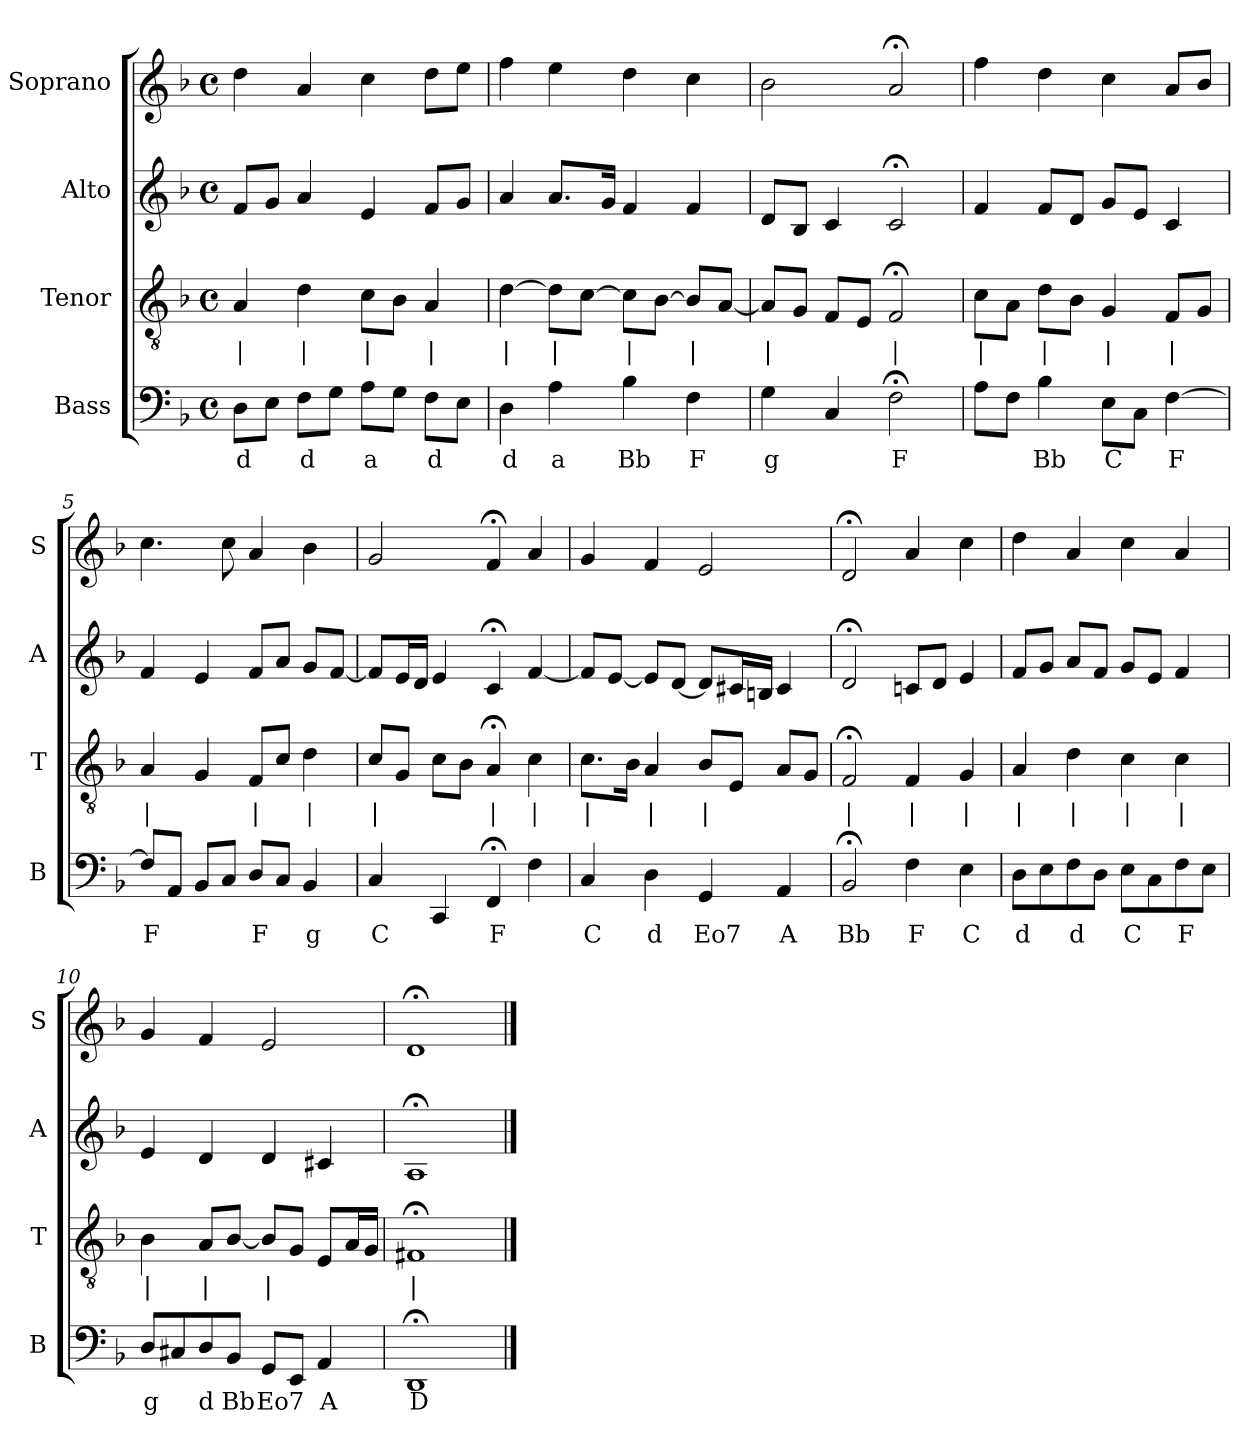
**kern	**text	**kern	**text	**kern	**kern
*part4	*part4	*part3	*part3	*part2	*part1
*staff4	*staff4	*staff3	*staff3	*staff2	*staff1
*I"Bass	*	*I"Tenor	*	*I"Alto	*I"Soprano
*I'B	*	*I'T	*	*I'A	*I'S
*clefF4	*	*clefGv2	*	*clefG2	*clefG2
*k[b-]	*	*k[b-]	*	*k[b-]	*k[b-]
*d:	*	*d:	*	*d:	*d:
*M4/4	*	*M4/4	*	*M4/4	*M4/4
*met(c)	*	*met(c)	*	*met(c)	*met(c)
*MM100	*	*MM100	*	*MM100	*MM100
=1	=1	=1	=1	=1	=1
8DL	d	4A	|	8fL	4dd
8EJ	.	.	.	8gJ	.
8FL	d	4d	|	4a	4a
8GJ	.	.	.	.	.
8AL	a	8cL	|	4e	4cc
8GJ	.	8B-J	.	.	.
8FL	d	4A	|	8fL	8ddL
8EJ	.	.	.	8gJ	8eeJ
=2	=2	=2	=2	=2	=2
4D	d	[4d	|	4a	4ff
4A	a	8dL]	|	8.aL	4ee
.	.	[8cJ	.	.	.
.	.	.	.	16gJk	.
4B-	Bb	8cL]	|	4f	4dd
.	.	[8B-J	.	.	.
4F	F	8B-L]	|	4f	4cc
.	.	[8AJ	.	.	.
=3	=3	=3	=3	=3	=3
4G	g	8AL]	|	8dL	2b-
.	.	8GJ	.	8B-J	.
4C	.	8FL	.	4c	.
.	.	8EJ	.	.	.
2F;<	F	2F;<	|	2c;<	2a;<
=4	=4	=4	=4	=4	=4
8AL	.	8cL	|	4f	4ff
8FJ	.	8AJ	.	.	.
4B-	Bb	8dL	|	8fL	4dd
.	.	8B-J	.	8dJ	.
8EL	C	4G	|	8gL	4cc
8CJ	.	.	.	8eJ	.
[4F	F	8FL	|	4c	8aL
.	.	8GJ	.	.	8b-J
=5	=5	=5	=5	=5	=5
8FL]	F	4A	|	4f	4.cc
8AAJ	.	.	.	.	.
8BB-L	.	4G	.	4e	.
8CJ	.	.	.	.	8cc
8DL	F	8FL	|	8fL	4a
8CJ	.	8cJ	.	8aJ	.
4BB-	g	4d	|	8gL	4b-
.	.	.	.	[8fJ	.
=6	=6	=6	=6	=6	=6
4C	C	8cL	|	8fL]	2g
.	.	8GJ	.	16eL	.
.	.	.	.	16dJJ	.
4CC	.	8cL	.	4e	.
.	.	8B-J	.	.	.
4FF;<	F	4A;<	|	4c;<	4f;<
4F	.	4c	|	[4f	4a
=7	=7	=7	=7	=7	=7
4C	C	8.cL	|	8fL]	4g
.	.	.	.	[8eJ	.
.	.	16B-Jk	.	.	.
4D	d	4A	|	8eL]	4f
.	.	.	.	[8dJ	.
4GG	Eo7	8B-L	|	8dL]	2e
.	.	8EJ	.	16c#XL	.
.	.	.	.	16BnJJ	.
4AA	A	8AL	.	4c#	.
.	.	8GJ	.	.	.
=8	=8	=8	=8	=8	=8
2BB-;<	Bb	2F;<	|	2d;<	2d;<
4F	F	4F	|	8cnL	4a
.	.	.	.	8dJ	.
4E	C	4G	|	4e	4cc
=9	=9	=9	=9	=9	=9
8DL	d	4A	|	8fL	4dd
8E	.	.	.	8gJ	.
8F	d	4d	|	8aL	4a
8DJ	.	.	.	8fJ	.
8EL	C	4c	|	8gL	4cc
8C	.	.	.	8eJ	.
8F	F	4c	|	4f	4a
8EJ	.	.	.	.	.
=10	=10	=10	=10	=10	=10
8DL	g	4B-	|	4e	4g
8C#X	.	.	.	.	.
8D	d	8AL	|	4d	4f
8BB-J	Bb	[8B-J	.	.	.
8GGL	Eo7	8B-L]	|	4d	2e
8EEJ	.	8GJ	.	.	.
4AA	A	8EL	.	4c#X	.
.	.	16AL	.	.	.
.	.	16GJJ	.	.	.
=11	=11	=11	=11	=11	=11
1DD;<	D	1F#X;<	|	1A;<	1d;<
==	==	==	==	==	==
*-	*-	*-	*-	*-	*-
